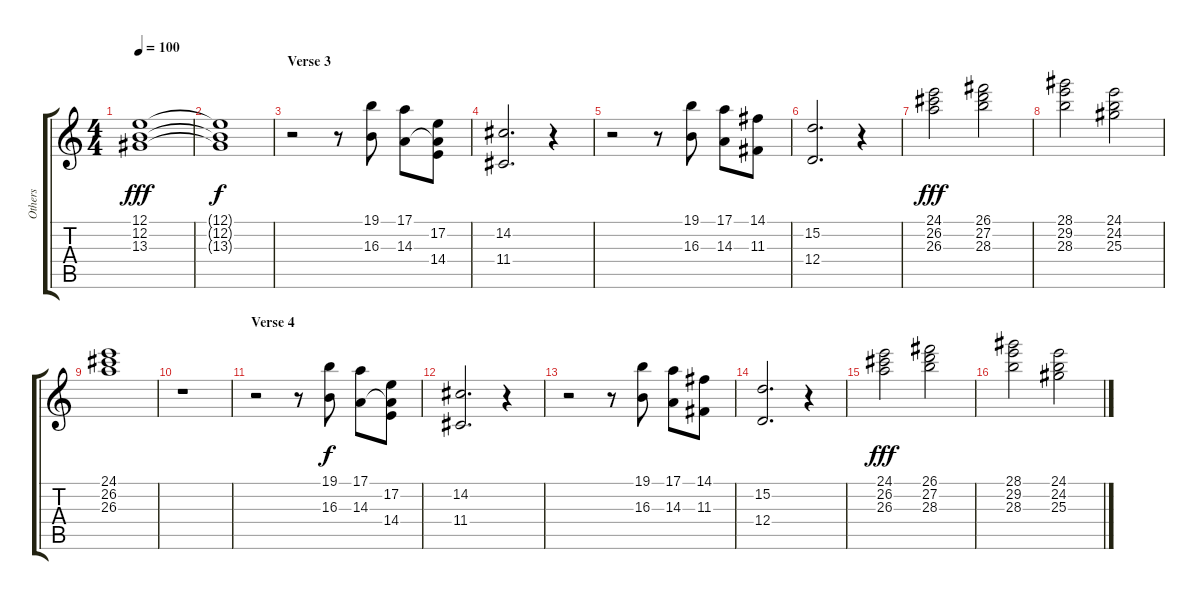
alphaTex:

\track ("Others" "Others") {instrument pad1newage}
\staff {score tabs}
\tuning (E4 B3 G3 D3 A2 E2) {hide}
\ts (4 4)
\tempo 100
\clef g2
\ks c
(12.1 12.2 13.3).1{dy fff} |
(12.1{t} 12.2{t} 13.3{t}).1{dy f} |
\section ("" "Verse 3")
r.2 r.8 (19.1 16.3).8{volume 13 instrument pad1newage} (17.1 14.3).8 (17.2 14.3{t} 14.4).8 |
(14.2 11.4).2{d} r.4 |
r.2 r.8 (19.1 16.3).8 (17.1 14.3).8 (14.1 11.3).8 |
(15.2 12.4).2{d} r.4 |
(24.1 26.2 26.3).2{dy fff volume 9 instrument rockorgan} (26.1 27.2 28.3).2 |
(28.1 29.2 28.3).2 (24.1 24.2 25.3).2 |
(24.1 26.2 26.3).1 |
r.1 |
\section ("" "Verse 4")
r.2 r.8 (19.1 16.3).8{dy f volume 13 instrument pad1newage} (17.1 14.3).8 (17.2 14.3{t} 14.4).8 |
(14.2 11.4).2{d} r.4 |
r.2 r.8 (19.1 16.3).8 (17.1 14.3).8 (14.1 11.3).8 |
(15.2 12.4).2{d} r.4 |
(24.1 26.2 26.3).2{dy fff volume 9 instrument rockorgan} (26.1 27.2 28.3).2 |
(28.1 29.2 28.3).2 (24.1 24.2 25.3).2
